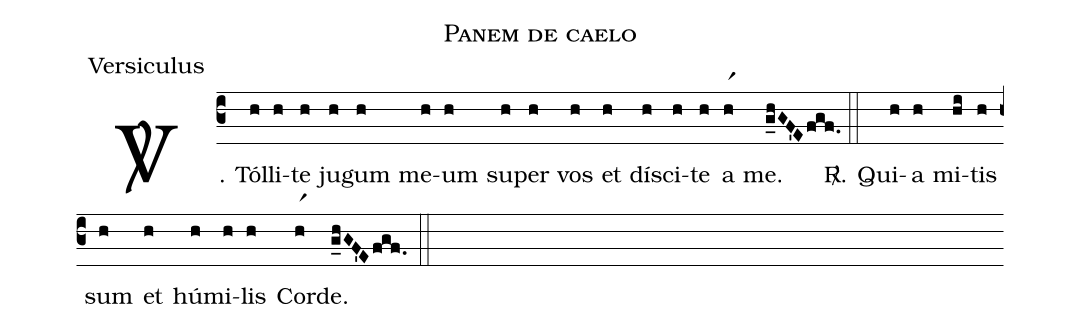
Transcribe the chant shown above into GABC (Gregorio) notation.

name:Panem de caelo;
office-part:Versiculus;
%%
(c3)
<sp>V/</sp>. Tól(h)li(h)te(h) ju(h)gum(h) me(h)um(h) su(h)per(h) vos(h) et(h) dí(h)sci(h)te(h) a(hr1) me.(g_hGF'Efgf.) <sp>R/</sp>.(::)
Qui(h)a(h) mi(hi)tis(h) sum(h) et(h) hú(h)mi(h)lis(h) Cor(hr1)de.(g_hGF'Efgf.) (::)
